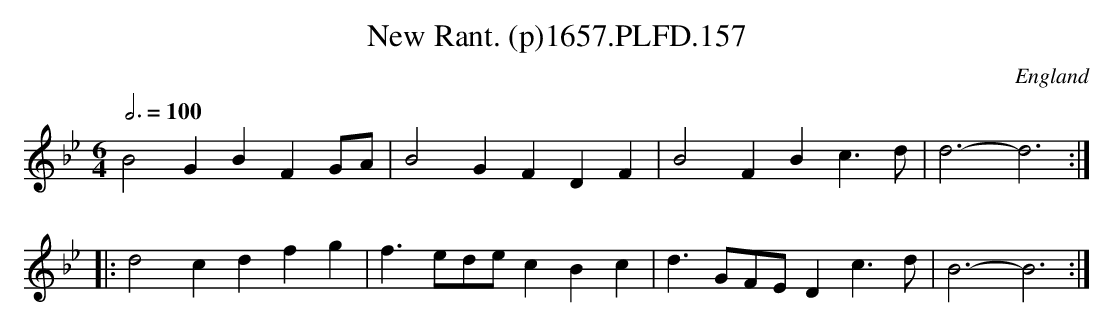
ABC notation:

X:1
T:New Rant. (p)1657.PLFD.157
M:6/4
L:1/4
Q:3/4=100
O:England
K:Bb
B2GBFG/A/|B2GFDF|B2FBc>d|d3-d3:|
|:d2cdfg|f>ed/e/cBc|d>GF/E/Dc>d|B3-B3:|
